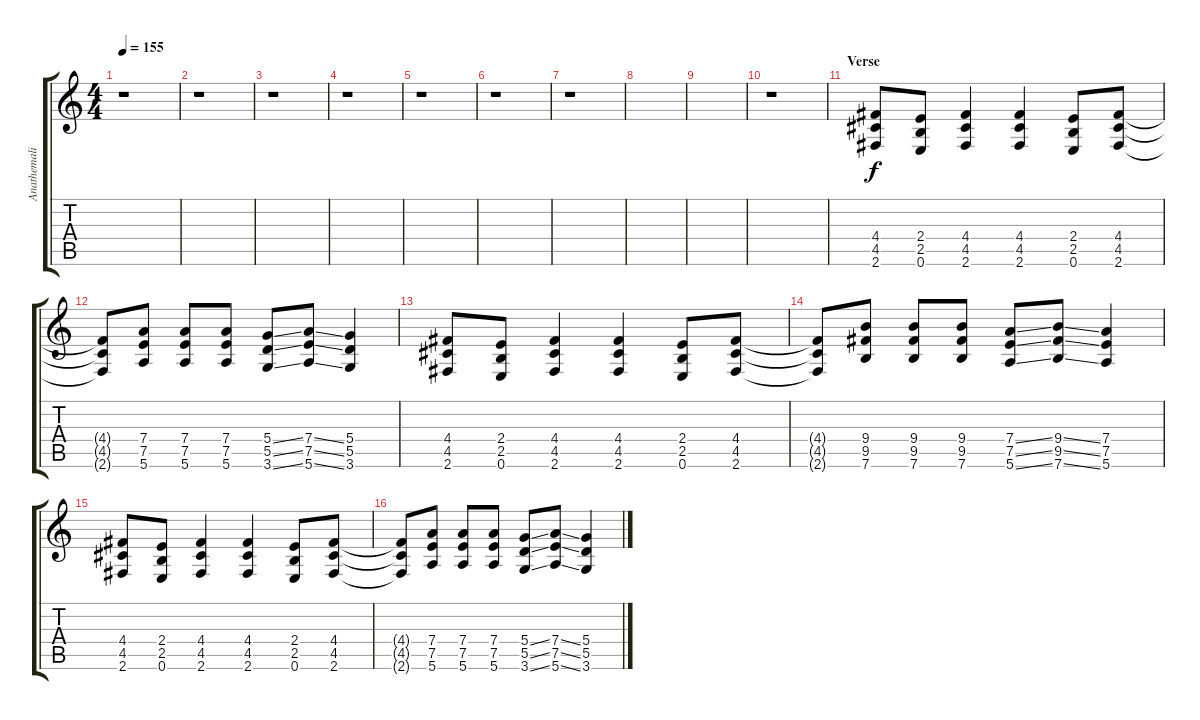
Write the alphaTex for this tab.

\track ("Anathemaligant" "Anathemali") {instrument distortionguitar}
\staff {score tabs}
\tuning (E4 B3 G3 D3 A2 E2) {hide}
\ts (4 4)
\tempo 155
\clef g2
\ks c
r.1{dy f} |
r.1 |
r.1 |
r.1 |
r.1 |
r.1 |
r.1 |
|
|
r.1 |
\section ("" "Verse")
(4.4 4.5 2.6).8 (2.4 2.5 0.6).8 (4.4 4.5 2.6).4 (4.4 4.5 2.6).4 (2.4 2.5 0.6).8 (4.4 4.5 2.6).8 |
(4.4{t} 4.5{t} 2.6{t}).8 (7.4 7.5 5.6).8 (7.4 7.5 5.6).8 (7.4 7.5 5.6).8 (5.4{ss} 5.5{ss} 3.6{ss}).8 (7.4{ss} 7.5{ss} 5.6{ss}).8 (5.4 5.5 3.6).4 |
(4.4 4.5 2.6).8 (2.4 2.5 0.6).8 (4.4 4.5 2.6).4 (4.4 4.5 2.6).4 (2.4 2.5 0.6).8 (4.4 4.5 2.6).8 |
(4.4{t} 4.5{t} 2.6{t}).8 (9.4 9.5 7.6).8 (9.4 9.5 7.6).8 (9.4 9.5 7.6).8 (7.4{ss} 7.5{ss} 5.6{ss}).8 (9.4{ss} 9.5{ss} 7.6{ss}).8 (7.4 7.5 5.6).4 |
(4.4 4.5 2.6).8 (2.4 2.5 0.6).8 (4.4 4.5 2.6).4 (4.4 4.5 2.6).4 (2.4 2.5 0.6).8 (4.4 4.5 2.6).8 |
(4.4{t} 4.5{t} 2.6{t}).8 (7.4 7.5 5.6).8 (7.4 7.5 5.6).8 (7.4 7.5 5.6).8 (5.4{ss} 5.5{ss} 3.6{ss}).8 (7.4{ss} 7.5{ss} 5.6{ss}).8 (5.4 5.5 3.6).4
